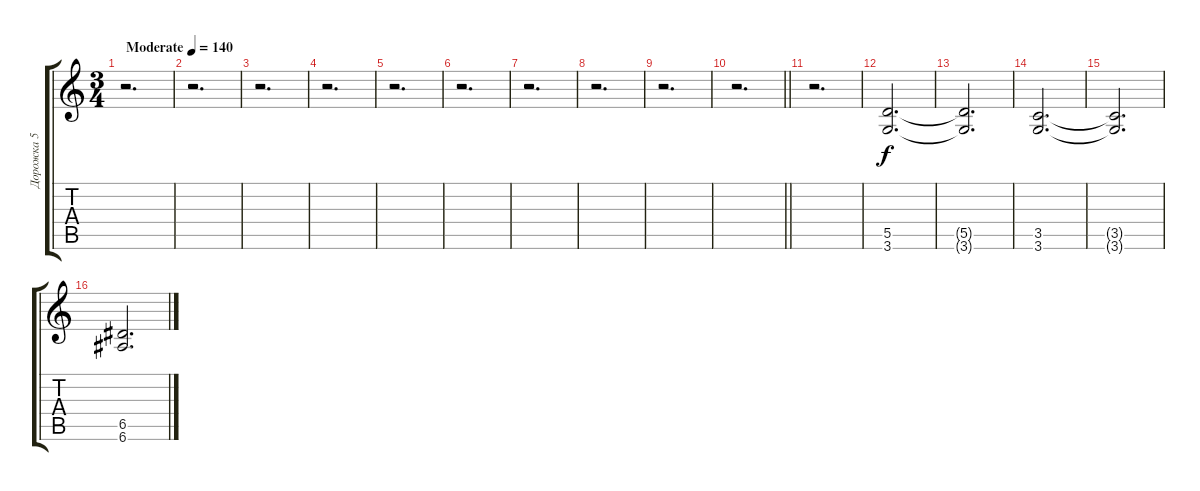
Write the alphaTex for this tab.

\track ("Дорожка 5" "Дорожка 5") {instrument overdrivenguitar}
\staff {score tabs}
\tuning (E4 B3 G3 D3 A2 E2) {hide}
\ts (3 4)
\tempo (140 "Moderate")
\clef g2
\ks c
r.2{d dy f instrument overdrivenguitar} |
r.2{d} |
r.2{d} |
r.2{d} |
r.2{d} |
r.2{d} |
r.2{d} |
r.2{d} |
r.2{d} |
\barLineRight lightlight
r.2{d} |
r.2{d} |
(5.5 3.6).2{d} |
(5.5{t} 3.6{t}).2{d} |
(3.5 3.6).2{d} |
(3.5{t} 3.6{t}).2{d} |
(6.5 6.6).2{d}
